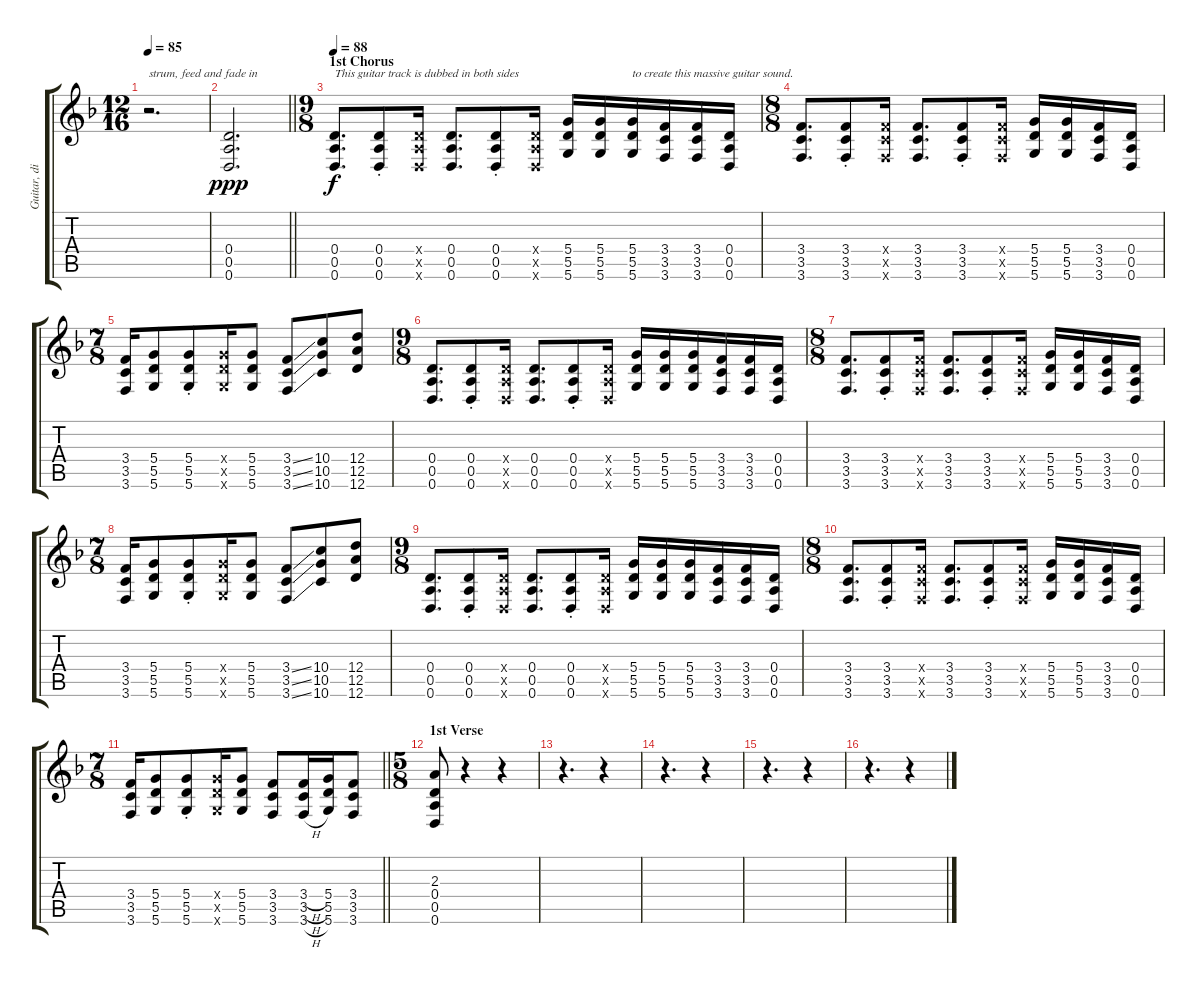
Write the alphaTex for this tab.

\track ("Guitar, distortion" "Guitar, di") {instrument distortionguitar}
\staff {score tabs}
\tuning (E4 B3 G3 D3 A2 D2) {hide}
\ts (12 16)
\tempo 85
\clef g2
\ks dminor
r.2{d txt "strum, feed and fade in" dy ppp} |
\barLineRight lightlight
(0.4 0.5 0.6).2{d} |
\ts (9 8)
\section ("" "1st Chorus")
\tempo 88
(0.4 0.5 0.6).8{d txt "This guitar track is dubbed in both sides" dy f volume 11} (0.4{st} 0.5{st} 0.6{st}).8 (0.4{x} 0.5{x} 0.6{x}).16 (0.4 0.5 0.6).8{d} (0.4{st} 0.5{st} 0.6{st}).8 (0.4{x} 0.5{x} 0.6{x}).16 (5.4 5.5 5.6).16 (5.4 5.5 5.6).16 (5.4 5.5 5.6).16{txt "to create this massive guitar sound."} (3.4 3.5 3.6).16 (3.4 3.5 3.6).16 (0.4 0.5 0.6).16 |
\ts (8 8)
(3.4 3.5 3.6).8{d} (3.4{st} 3.5{st} 3.6{st}).8{beam merge} (3.4{x} 3.5{x} 3.6{x}).16{beam split} (3.4 3.5 3.6).8{d beam merge} (3.4{st} 3.5{st} 3.6{st}).8{beam merge} (3.4{x} 3.5{x} 3.6{x}).16{beam split} (5.4 5.5 5.6).16 (5.4 5.5 5.6).16{beam merge} (3.4 3.5 3.6).16 (0.4 0.5 0.6).16 |
\ts (7 8)
(3.4 3.5 3.6).16 (5.4 5.5 5.6).8{beam merge} (5.4{st} 5.5{st} 5.6{st}).8{beam merge} (5.4{x} 5.5{x} 5.6{x}).16 (5.4 5.5 5.6).8{beam split} (3.4{ss} 3.5{ss} 3.6{ss}).8{beam merge} (10.4 10.5 10.6).8 (12.4 12.5 12.6).8 |
\ts (9 8)
(0.4 0.5 0.6).8{d} (0.4{st} 0.5{st} 0.6{st}).8 (0.4{x} 0.5{x} 0.6{x}).16 (0.4 0.5 0.6).8{d} (0.4{st} 0.5{st} 0.6{st}).8{beam merge} (0.4{x} 0.5{x} 0.6{x}).16 (5.4 5.5 5.6).16 (5.4 5.5 5.6).16 (5.4 5.5 5.6).16 (3.4 3.5 3.6).16 (3.4 3.5 3.6).16 (0.4 0.5 0.6).16 |
\ts (8 8)
(3.4 3.5 3.6).8{d beam merge} (3.4{st} 3.5{st} 3.6{st}).8{beam merge} (3.4{x} 3.5{x} 3.6{x}).16{beam split} (3.4 3.5 3.6).8{d beam merge} (3.4{st} 3.5{st} 3.6{st}).8{beam merge} (3.4{x} 3.5{x} 3.6{x}).16{beam split} (5.4 5.5 5.6).16 (5.4 5.5 5.6).16{beam merge} (3.4 3.5 3.6).16 (0.4 0.5 0.6).16 |
\ts (7 8)
(3.4 3.5 3.6).16 (5.4 5.5 5.6).8{beam merge} (5.4{st} 5.5{st} 5.6{st}).8{beam merge} (5.4{x} 5.5{x} 5.6{x}).16 (5.4 5.5 5.6).8{beam split} (3.4{ss} 3.5{ss} 3.6{ss}).8{beam merge} (10.4 10.5 10.6).8 (12.4 12.5 12.6).8 |
\ts (9 8)
(0.4 0.5 0.6).8{d} (0.4{st} 0.5{st} 0.6{st}).8 (0.4{x} 0.5{x} 0.6{x}).16 (0.4 0.5 0.6).8{d} (0.4{st} 0.5{st} 0.6{st}).8{beam merge} (0.4{x} 0.5{x} 0.6{x}).16 (5.4 5.5 5.6).16 (5.4 5.5 5.6).16 (5.4 5.5 5.6).16 (3.4 3.5 3.6).16 (3.4 3.5 3.6).16 (0.4 0.5 0.6).16 |
\ts (8 8)
(3.4 3.5 3.6).8{d beam merge} (3.4{st} 3.5{st} 3.6{st}).8{beam merge} (3.4{x} 3.5{x} 3.6{x}).16{beam split} (3.4 3.5 3.6).8{d beam merge} (3.4{st} 3.5{st} 3.6{st}).8{beam merge} (3.4{x} 3.5{x} 3.6{x}).16{beam split} (5.4 5.5 5.6).16 (5.4 5.5 5.6).16{beam merge} (3.4 3.5 3.6).16 (0.4 0.5 0.6).16 |
\ts (7 8)
\barLineRight lightlight
(3.4 3.5 3.6).16 (5.4 5.5 5.6).8{beam merge} (5.4{st} 5.5{st} 5.6{st}).8{beam merge} (5.4{x} 5.5{x} 5.6{x}).16 (5.4 5.5 5.6).8{beam split} (3.4 3.5 3.6).8{beam merge} (3.4{h} 3.5{h} 3.6{h}).16 (5.4 5.5 5.6).16{beam merge} (3.4 3.5 3.6).8 |
\ts (5 8)
\section ("" "1st Verse")
(2.3 0.4 0.5 0.6).8 r.4 r.4 |
r.4{d} r.4 |
r.4{d} r.4 |
r.4{d} r.4 |
r.4{d} r.4
